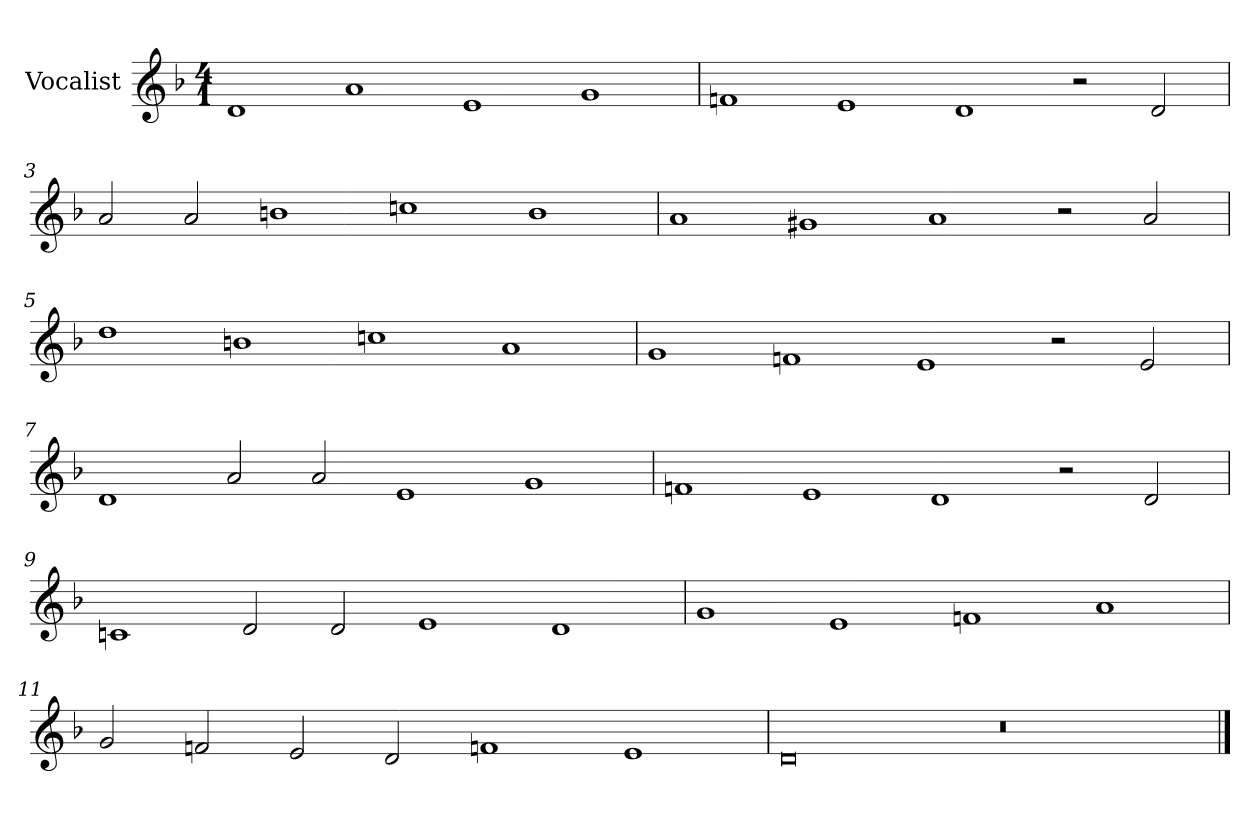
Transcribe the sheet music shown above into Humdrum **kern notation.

**kern
*part1
*staff1
*I"Vocalist
*k[b-]
*d:
*M4/1
=1
1d
1a
1e
1g
=2
1fn
1e
1d
2r
2d
=3
2a
2a
1bn
1ccn
1b
=4
1a
1g#X
1a
2r
2a
=5
1dd
1bn
1ccn
1a
=6
1g
1fn
1e
2r
2e
=7
1d
2a
2a
1e
1g
=8
1fn
1e
1d
2r
2d
=9
1cn
2d
2d
1e
1d
=10
1g
1e
1fn
1a
=11
2g
2fn
2e
2d
1fn
1e
=12
0d
0r
==
*-
